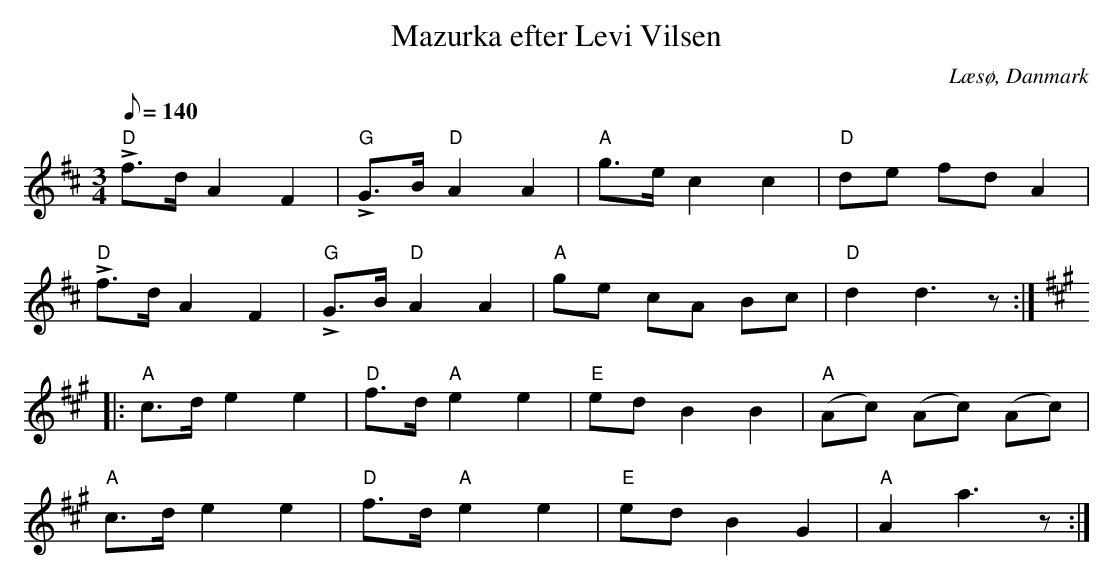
X:1
T:Mazurka efter Levi Vilsen
O:Læsø, Danmark
M:3/4
L:1/8
Q:140
K:D
"D"Lf>d A2 F2|"G"LG>B "D"A2 A2|"A"g>e c2 c2|"D"de fd A2|
"D"Lf>d A2 F2|"G"LG>B "D"A2 A2|"A"ge cA Bc|"D"d2 d3 z:|
K:A
|:"A"c>d e2 e2|"D"f>d "A"e2 e2|"E"ed B2 B2|"A"(Ac) (Ac) (Ac)|
"A"c>d e2 e2|"D"f>d "A"e2 e2|"E"ed B2 G2|"A"A2 a3 z:|
